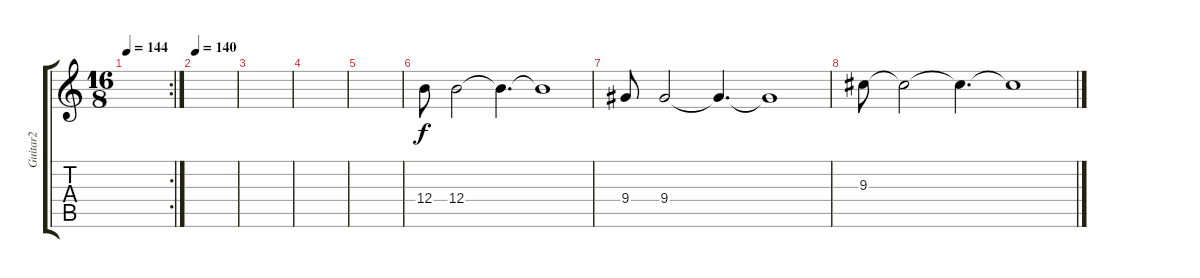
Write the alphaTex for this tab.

\track ("Guitar2" "Guitar2") {instrument overdrivenguitar}
\staff {score tabs}
\tuning (B3 Ab3 E3 B2 Gb2 B1) {hide}
\rc 2
\ts (16 8)
\tempo 144
\clef g2
\ks c
|
\tempo 140
|
|
|
|
12.4.8 12.4.2 12.4{t}.4{d} 12.4{t}.1 |
9.4.8 9.4.2 9.4{t}.4{d} 9.4{t}.1 |
9.3.8 9.3{t}.2 9.3{t}.4{d} 9.3{t}.1
